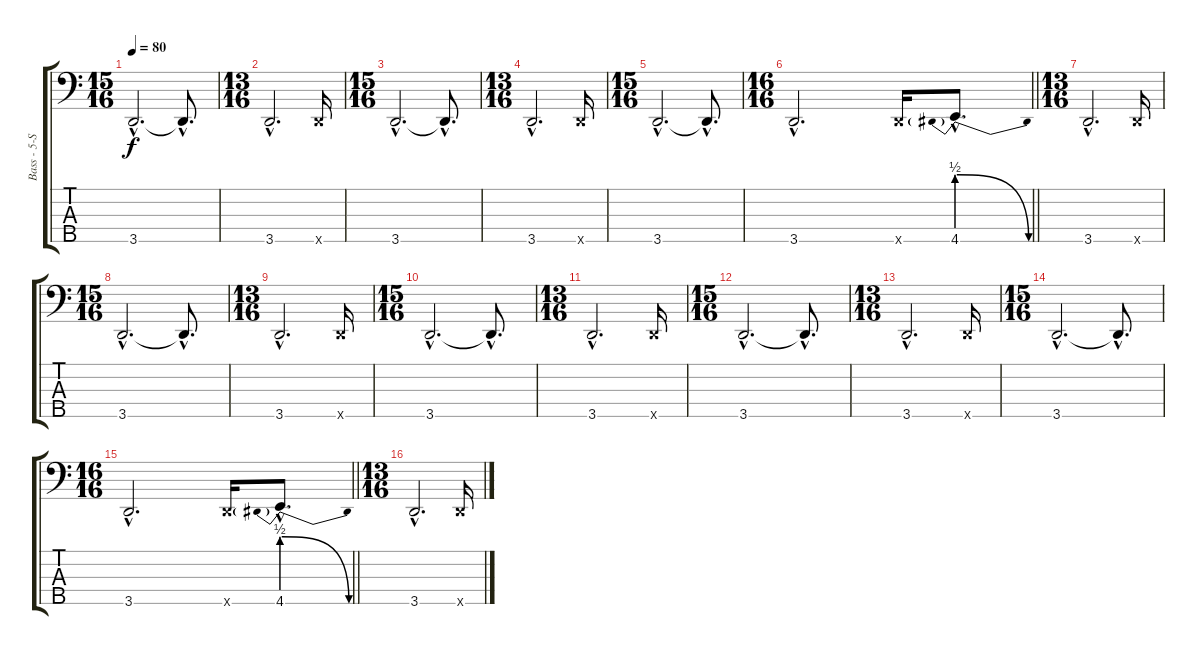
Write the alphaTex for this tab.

\track ("Bass - 5-String B Standard" "Bass - 5-S") {instrument electricbassfinger}
\staff {score tabs}
\tuning (G2 D2 A1 E1 B0) {hide}
\ts (15 16)
\tempo 80
\clef f4
\ks c
3.5{hac}.2{d dy f} 3.5{hac t}.8{d} |
\ts (13 16)
3.5{hac}.2{d} 3.5{x}.16 |
\ts (15 16)
3.5{hac}.2{d} 3.5{hac t}.8{d} |
\ts (13 16)
3.5{hac}.2{d} 3.5{x}.16 |
\ts (15 16)
3.5{hac}.2{d} 3.5{hac t}.8{d} |
\ts (16 16)
\barLineRight lightlight
3.5{hac}.2{d} 3.5{x}.16 4.5{be (prebendrelease 0 2 60 0) hac}.8{d} |
\ts (13 16)
\section ("" "")
3.5{hac}.2{d} 3.5{x}.16 |
\ts (15 16)
3.5{hac}.2{d} 3.5{hac t}.8{d} |
\ts (13 16)
3.5{hac}.2{d} 3.5{x}.16 |
\ts (15 16)
3.5{hac}.2{d} 3.5{hac t}.8{d} |
\ts (13 16)
3.5{hac}.2{d} 3.5{x}.16 |
\ts (15 16)
3.5{hac}.2{d} 3.5{hac t}.8{d} |
\ts (13 16)
3.5{hac}.2{d} 3.5{x}.16 |
\ts (15 16)
3.5{hac}.2{d} 3.5{hac t}.8{d} |
\ts (16 16)
\barLineRight lightlight
3.5{hac}.2{d} 3.5{x}.16 4.5{be (prebendrelease 0 2 60 0) hac}.8{d} |
\ts (13 16)
\section ("" "")
3.5{hac}.2{d} 3.5{x}.16
